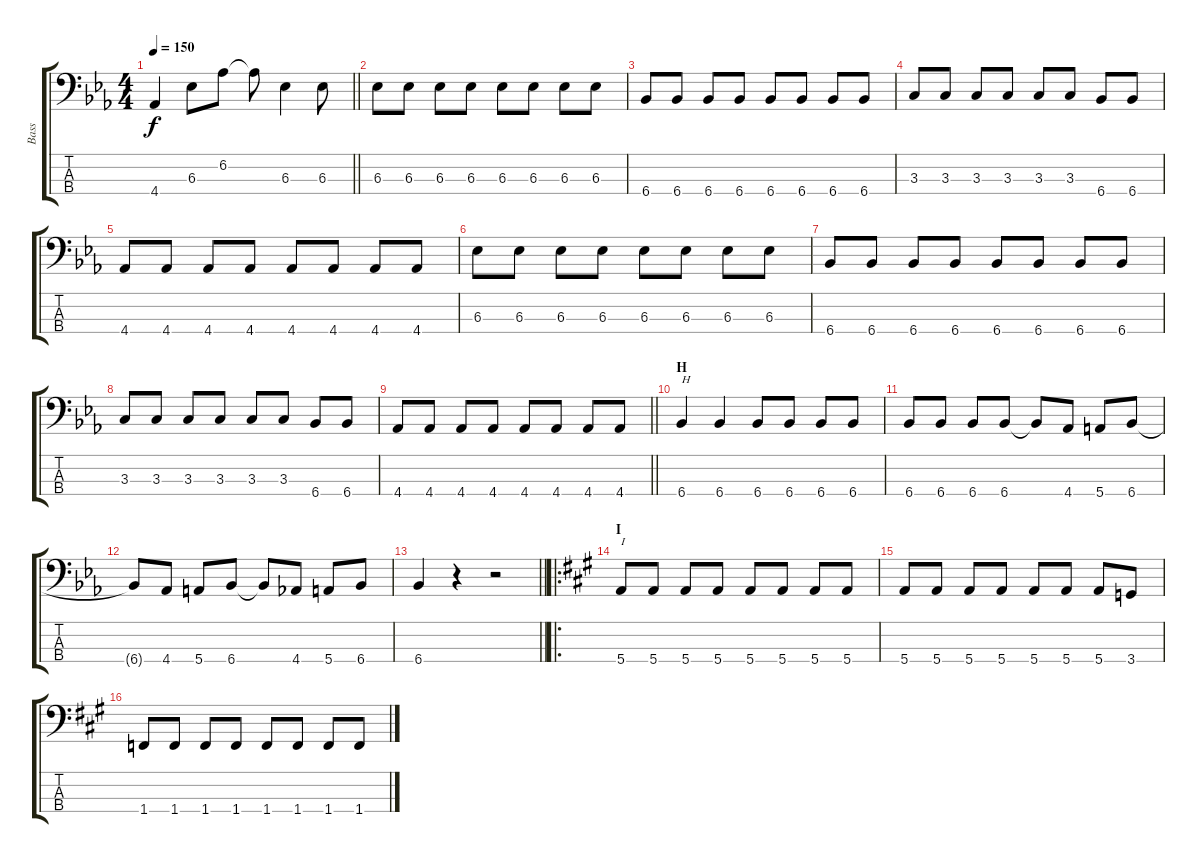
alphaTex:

\track ("Bass" "Bass") {instrument electricbasspick}
\staff {score tabs}
\tuning (G2 D2 A1 E1) {hide}
\ts (4 4)
\tempo 150
\clef f4
\barLineRight lightlight
\ks eb
4.4.4{dy f} 6.3.8 6.2.8 6.2{t}.8 6.3.4 6.3.8 |
6.3.8 6.3.8 6.3.8 6.3.8 6.3.8 6.3.8 6.3.8 6.3.8 |
6.4.8 6.4.8 6.4.8 6.4.8 6.4.8 6.4.8 6.4.8 6.4.8 |
3.3.8 3.3.8 3.3.8 3.3.8 3.3.8 3.3.8 6.4.8 6.4.8 |
4.4.8 4.4.8 4.4.8 4.4.8 4.4.8 4.4.8 4.4.8 4.4.8 |
6.3.8 6.3.8 6.3.8 6.3.8 6.3.8 6.3.8 6.3.8 6.3.8 |
6.4.8 6.4.8 6.4.8 6.4.8 6.4.8 6.4.8 6.4.8 6.4.8 |
3.3.8 3.3.8 3.3.8 3.3.8 3.3.8 3.3.8 6.4.8 6.4.8 |
\barLineRight lightlight
4.4.8 4.4.8 4.4.8 4.4.8 4.4.8 4.4.8 4.4.8 4.4.8 |
\section ("" "H")
6.4.4{txt "H"} 6.4.4 6.4.8 6.4.8 6.4.8 6.4.8 |
6.4.8 6.4.8 6.4.8 6.4.8 6.4{t}.8 4.4.8 5.4.8 6.4.8 |
6.4{t}.8 4.4.8 5.4.8 6.4.8 6.4{t}.8 4.4.8 5.4.8 6.4.8 |
\barLineRight lightlight
6.4.4 r.4 r.2 |
\ro
\section ("" "I")
\ks a
5.4.8{txt "I"} 5.4.8 5.4.8 5.4.8 5.4.8 5.4.8 5.4.8 5.4.8 |
5.4.8 5.4.8 5.4.8 5.4.8 5.4.8 5.4.8 5.4.8 3.4.8 |
1.4.8 1.4.8 1.4.8 1.4.8 1.4.8 1.4.8 1.4.8 1.4.8
